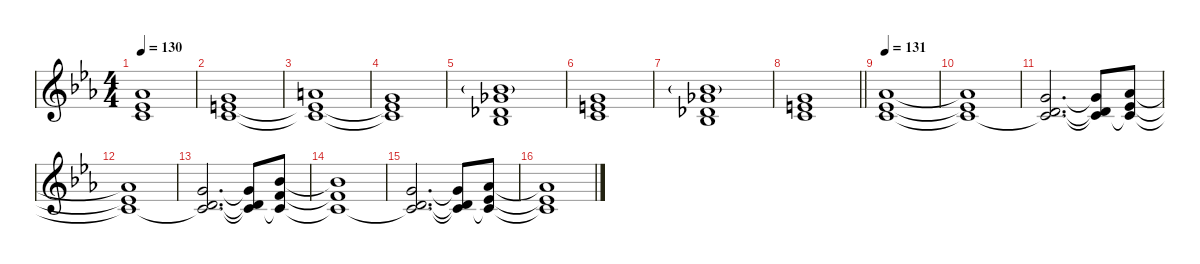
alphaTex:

\defaultSystemsLayout 4
\hideDynamics
\bracketExtendMode nobrackets
\singleTrackTrackNamePolicy hidden
\multiTrackTrackNamePolicy hidden
\firstSystemTrackNameMode fullname
\otherSystemsTrackNameOrientation horizontal
\track ("Synth" "vln.") {instrument stringensemble1}
\staff {score}
\tuning (E4 C4 G3 C3 G2 C2)
\ts (4 4)
\tempo 130
\clef g2
\ks cminor
(4.1{acc b} 3.2{acc b} 5.3{acc forcenatural}).1{dy f beam Up} |
(3.1{acc forcenatural} 4.2{acc forcenatural} 5.3{acc forcenatural}).1{beam Up} |
(5.1{acc forcenatural} 4.2{t acc forcenatural} 5.3{t acc forcenatural}).1{beam Up} |
(3.1{acc forcenatural} 4.2{t acc forcenatural} 5.3{t acc forcenatural}).1{beam Up} |
(6.1{g acc b} 6.2{acc b} 6.3{acc b} 10.4{acc b}).1{beam Up} |
(0.1{acc forcenatural} 7.2{acc forcenatural} 5.3{acc forcenatural}).1{beam Up} |
(6.1{g acc b} 6.2{acc b} 6.3{acc b} 10.4{acc b}).1{beam Up} |
\barLineRight lightlight
(0.1{acc forcenatural} 7.2{acc forcenatural} 5.3{acc forcenatural}).1{beam Up} |
\tempo 131
(4.1{acc b} 3.2{acc b} 5.3{acc forcenatural}).1{beam Up} |
(4.1{t acc b} 3.2{t acc b} 5.3{t acc forcenatural}).1{beam Up} |
(3.1{acc forcenatural} 2.2{acc forcenatural} 5.3{t acc forcenatural}).2{d beam Up} (3.1{t acc forcenatural} 2.2{t acc forcenatural} 5.3{t acc forcenatural}).8{beam Up} (4.1{acc b} 3.2{acc b} 5.3{t acc forcenatural}).8{beam Up} |
(4.1{t acc b} 3.2{t acc b} 5.3{t acc forcenatural}).1{beam Up} |
(3.1{acc forcenatural} 2.2{acc forcenatural} 5.3{t acc forcenatural}).2{d beam Up} (3.1{t acc forcenatural} 2.2{t acc forcenatural} 5.3{t acc forcenatural}).8{beam Up} (6.1{acc b} 5.2{acc forcenatural} 5.3{t acc forcenatural}).8{beam Up} |
(6.1{t acc b} 5.2{t acc forcenatural} 5.3{t acc forcenatural}).1{beam Up} |
(3.1{acc forcenatural} 2.2{acc forcenatural} 5.3{t acc forcenatural}).2{d beam Up} (3.1{t acc forcenatural} 2.2{t acc forcenatural} 5.3{t acc forcenatural}).8{beam Up} (4.1{acc b} 3.2{acc b} 5.3{t acc forcenatural}).8{beam Up} |
(4.1{t acc b} 3.2{t acc b} 5.3{t acc forcenatural}).1{beam Up}
